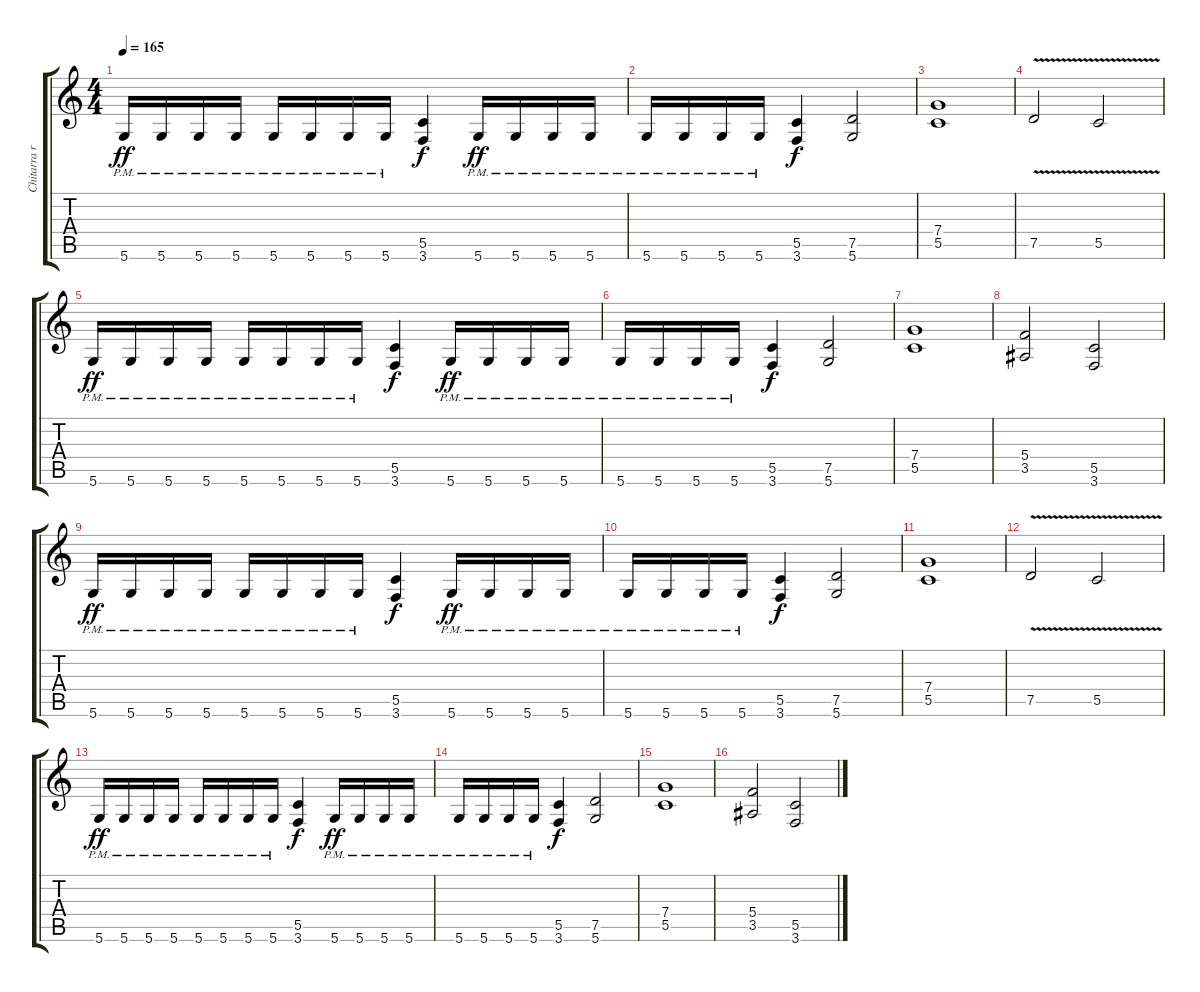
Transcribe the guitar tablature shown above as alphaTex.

\track ("Chitarra ritmica 2" "Chitarra r") {instrument distortionguitar}
\staff {score tabs}
\tuning (D4 A3 F3 C3 G2 D2) {hide}
\ts (4 4)
\tempo 165
\clef g2
\ks c
5.6{pm}.16{dy ff} 5.6{pm}.16 5.6{pm}.16 5.6{pm}.16 5.6{pm}.16 5.6{pm}.16 5.6{pm}.16 5.6{pm}.16 (5.5 3.6).4{dy f} 5.6{pm}.16{dy ff} 5.6{pm}.16 5.6{pm}.16 5.6{pm}.16 |
5.6{pm}.16 5.6{pm}.16 5.6{pm}.16 5.6{pm}.16 (5.5 3.6).4{dy f} (7.5 5.6).2 |
(7.4 5.5).1 |
7.5{v}.2 5.5{v}.2 |
5.6{pm}.16{dy ff} 5.6{pm}.16 5.6{pm}.16 5.6{pm}.16 5.6{pm}.16 5.6{pm}.16 5.6{pm}.16 5.6{pm}.16 (5.5 3.6).4{dy f} 5.6{pm}.16{dy ff} 5.6{pm}.16 5.6{pm}.16 5.6{pm}.16 |
5.6{pm}.16 5.6{pm}.16 5.6{pm}.16 5.6{pm}.16 (5.5 3.6).4{dy f} (7.5 5.6).2 |
(7.4 5.5).1 |
(5.4 3.5).2 (5.5 3.6).2 |
5.6{pm}.16{dy ff} 5.6{pm}.16 5.6{pm}.16 5.6{pm}.16 5.6{pm}.16 5.6{pm}.16 5.6{pm}.16 5.6{pm}.16 (5.5 3.6).4{dy f} 5.6{pm}.16{dy ff} 5.6{pm}.16 5.6{pm}.16 5.6{pm}.16 |
5.6{pm}.16 5.6{pm}.16 5.6{pm}.16 5.6{pm}.16 (5.5 3.6).4{dy f} (7.5 5.6).2 |
(7.4 5.5).1 |
7.5{v}.2 5.5{v}.2 |
5.6{pm}.16{dy ff} 5.6{pm}.16 5.6{pm}.16 5.6{pm}.16 5.6{pm}.16 5.6{pm}.16 5.6{pm}.16 5.6{pm}.16 (5.5 3.6).4{dy f} 5.6{pm}.16{dy ff} 5.6{pm}.16 5.6{pm}.16 5.6{pm}.16 |
5.6{pm}.16 5.6{pm}.16 5.6{pm}.16 5.6{pm}.16 (5.5 3.6).4{dy f} (7.5 5.6).2 |
(7.4 5.5).1 |
(5.4 3.5).2 (5.5 3.6).2
